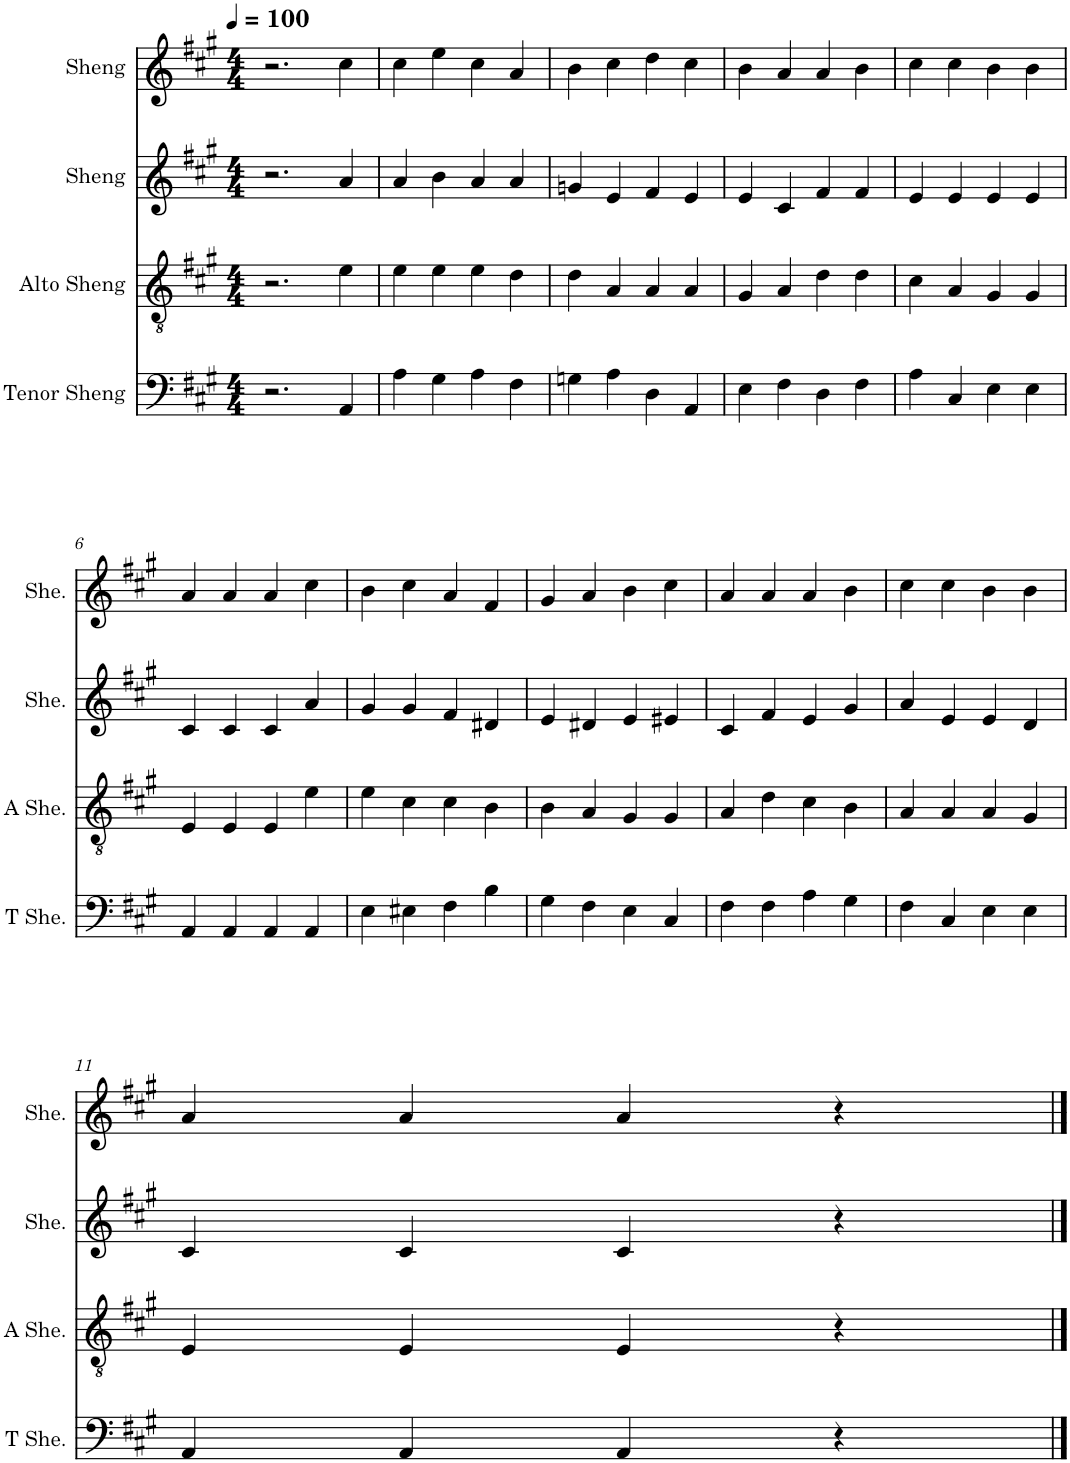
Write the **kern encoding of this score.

**kern	**kern	**kern	**kern
*part4	*part3	*part2	*part1
*staff4	*staff3	*staff2	*staff1
*I"Tenor Sheng	*I"Alto Sheng	*I"Sheng	*I"Sheng
*I'T She.	*I'A She.	*I'She.	*I'She.
*clefF4	*clefGv2	*clefG2	*clefG2
*k[f#c#g#]	*k[f#c#g#]	*k[f#c#g#]	*k[f#c#g#]
*M4/4	*M4/4	*M4/4	*M4/4
*MM100	*MM100	*MM100	*MM100
=1	=1	=1	=1
2.r	2.r	2.r	2.r
4AA/	4e\	4a/	4cc#\
=2	=2	=2	=2
4A\	4e\	4a/	4cc#\
4G#\	4e\	4b\	4ee\
4A\	4e\	4a/	4cc#\
4F#\	4d\	4a/	4a/
=3	=3	=3	=3
4Gn\	4d\	4gn/	4b\
4A\	4A/	4e/	4cc#\
4D\	4A/	4f#/	4dd\
4AA/	4A/	4e/	4cc#\
=4	=4	=4	=4
4E\	4G#/	4e/	4b\
4F#\	4A/	4c#/	4a/
4D\	4d\	4f#/	4a/
4F#\	4d\	4f#/	4b\
=5	=5	=5	=5
4A\	4c#\	4e/	4cc#\
4C#/	4A/	4e/	4cc#\
4E\	4G#/	4e/	4b\
4E\	4G#/	4e/	4b\
!!LO:LB:g=z
=6	=6	=6	=6
4AA/	4E/	4c#/	4a/
4AA/	4E/	4c#/	4a/
4AA/	4E/	4c#/	4a/
4AA/	4e\	4a/	4cc#\
=7	=7	=7	=7
4E\	4e\	4g#/	4b\
4E#X\	4c#\	4g#/	4cc#\
4F#\	4c#\	4f#/	4a/
4B\	4B\	4d#X/	4f#/
=8	=8	=8	=8
4G#\	4B\	4e/	4g#/
4F#\	4A/	4d#X/	4a/
4E\	4G#/	4e/	4b\
4C#/	4G#/	4e#X/	4cc#\
=9	=9	=9	=9
4F#\	4A/	4c#/	4a/
4F#\	4d\	4f#/	4a/
4A\	4c#\	4e/	4a/
4G#\	4B\	4g#/	4b\
=10	=10	=10	=10
4F#\	4A/	4a/	4cc#\
4C#/	4A/	4e/	4cc#\
4E\	4A/	4e/	4b\
4E\	4G#/	4d/	4b\
!!LO:LB:g=z
=11	=11	=11	=11
4AA/	4E/	4c#/	4a/
4AA/	4E/	4c#/	4a/
4AA/	4E/	4c#/	4a/
4r	4r	4r	4r
==	==	==	==
*-	*-	*-	*-
